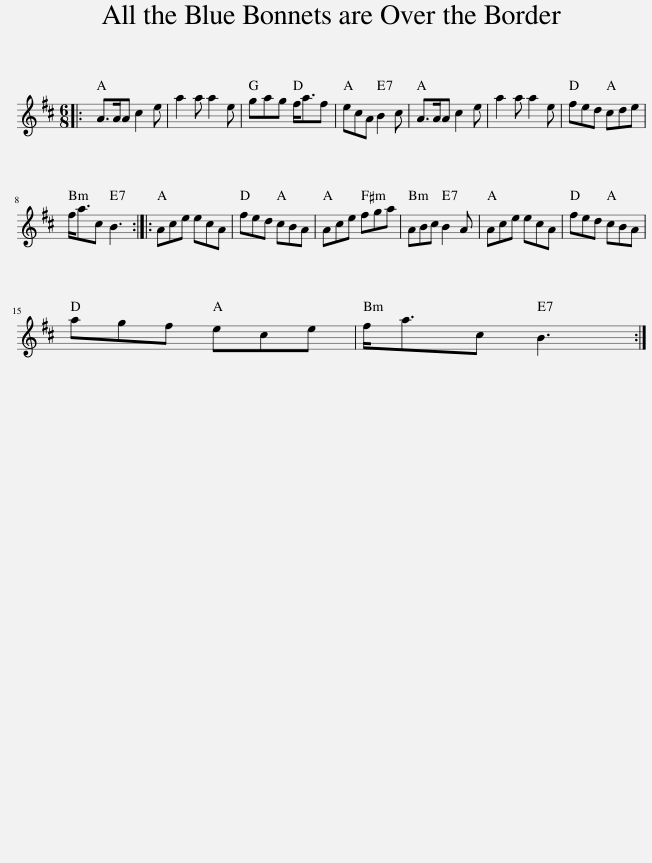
X:1
L:1/8
M:6/8
I:linebreak $
K:D
V:1 treble
V:1
|: A>AA c2 e | a2 a a2 e | gag f<af | ecA B2 c | A>AA c2 e | %5
 a2 a a2 e | fed cde |$ f<ac B3 :: Ace ecA | fed cBA | %10
 Ace fga | ABc B2 A | Ace ecA | fed cBA |$ agf ece | %15
 f<ac B3 :| %16
